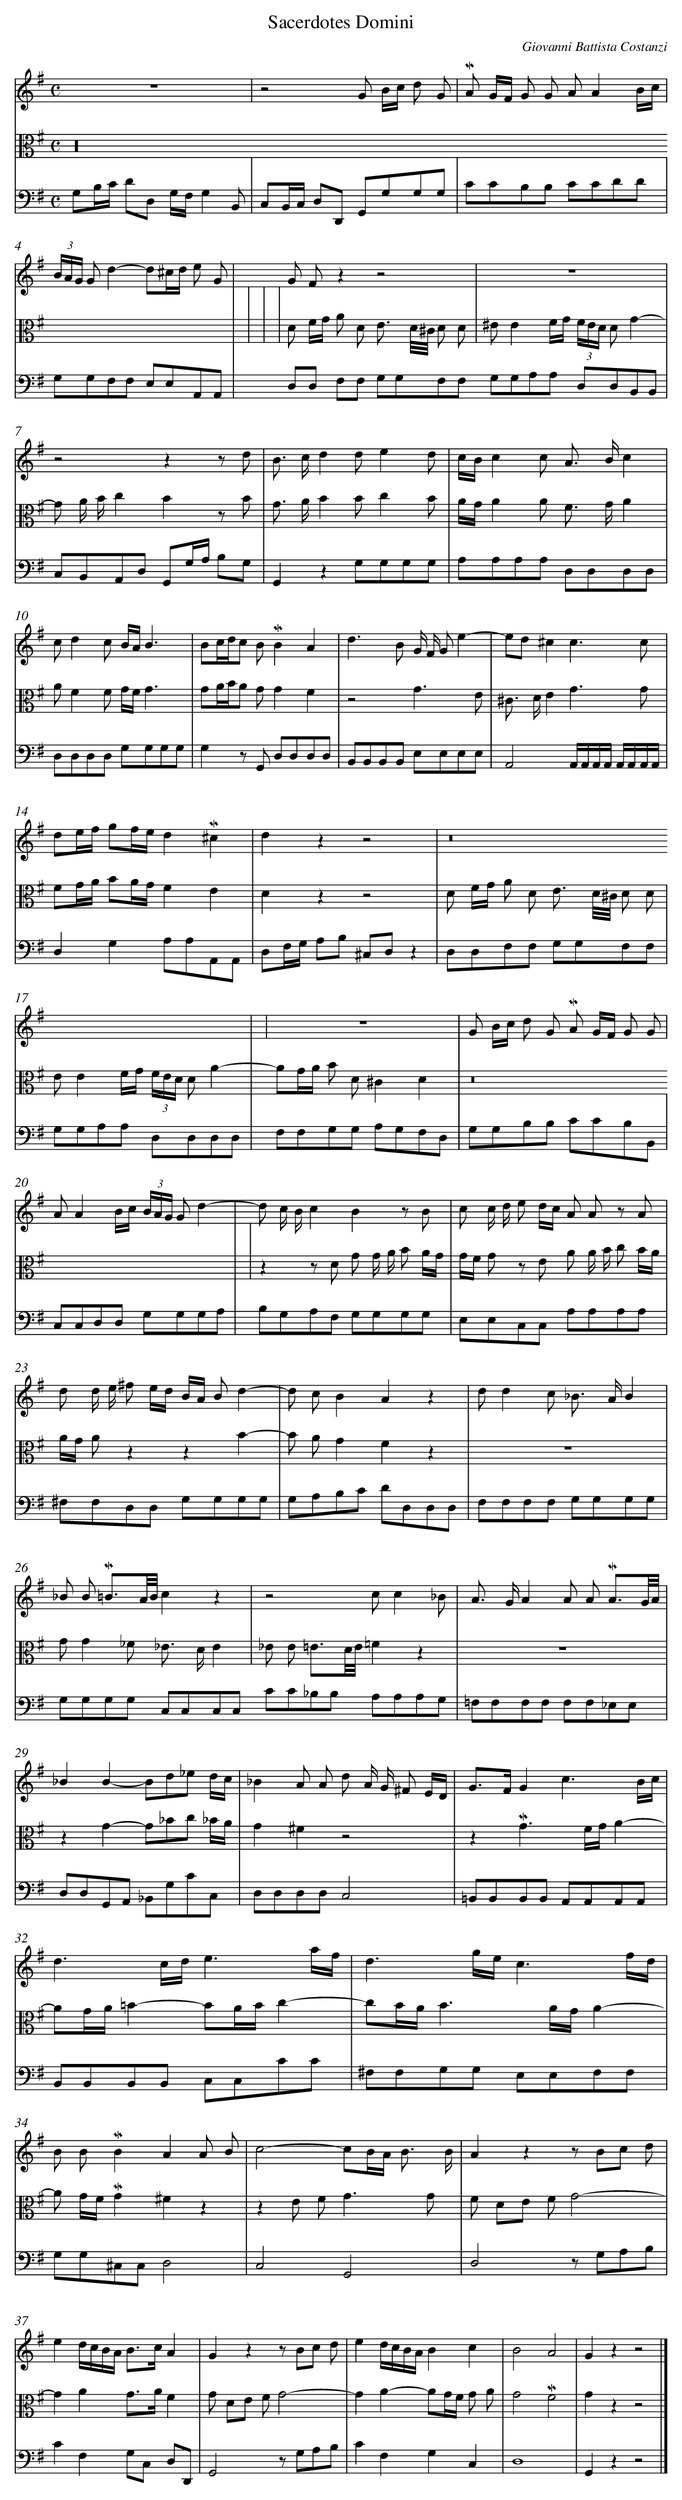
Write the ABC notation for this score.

X:1
T: Sacerdotes Domini
C: Giovanni Battista Costanzi
L: 1/8
M: C
V: 1
V: 2 clef=alto
V: 3 clef=bass
K: G
[V:1] z8 |
[V:2] z32 |
[V:3] G,B,/C/ DD, G,/F,/G,2B,, |
[V:1] z4G B/c/ d G |
[V:2]  |
[V:3] C,B,,/C,/ D,D,, G,,G,G,G, |
[V:1] !mordent!A G/F/ G G AA2B/c/ |
[V:2]  |
[V:3] CCB,B, CCDD |
[V:1] (3B/A/G/ Gd2-d^c/d/ e G |
[V:2]  |
[V:3] G,G,F,F, E,E,A,,A,, |
[V:1] G Fz2z4 |
[V:2] D F/G/ A D E3/ D//^C// D D |
[V:3] D,D, F,F, G,G,F,F, [|]
[V:1] z8 |
[V:2] ^EE2F/G/ (3F/E/D/ DG2- |
[V:3] G,G,A,A, D,D,B,,B,, |
[V:1] z4z2z d |
[V:2] G A/ B/c2B2z B |
[V:3] C,B,,A,,D, G,,G,/A,/ B,G, |
[V:1] B> cd2de2d |
[V:2] G> AB2Bc2B |
[V:3] G,,2z2G,G,G,G, |
[V:1] c/B/c2c A> Bc2 |
[V:2] A/G/A2A F> GA2 |
[V:3] A,A,A,A, D,D,D,D, |
[V:1] cd2c B/A/B3 |
[V:2] AF2F G/F/G3 |
[V:3] D,D,D,D, G,G,G,G, |
[V:1] Bc/d/c B!mordent!B2A2 |
[V:2] GA/B/A GG2F2 |
[V:3] G,2z G,, D,D,D,D, |
[V:1] d2>B2 G/ F/ Ge2- |
[V:2] z4G3E |
[V:3] B,,B,,B,,B,, E,E,E,E, |
[V:1] ed^c2c3c |
[V:2] ^C> DE2G3G |
[V:3] A,,4A,,/A,,/A,,/A,,/ A,,/A,,/A,,/A,,/ |
[V:1] de/f/ gf/e/d2!mordent!^c2 |
[V:2] FG/A/ BA/G/F2E2 |
[V:3] D,2G,2A,A,A,,A,, |
[V:1] d2z2z4 |
[V:2] D2z2z4 |
[V:3] D,F,/G,/ A,B, ^C,D,z2 |
[V:1] z16 |
[V:2] D F/G/ A D E3/ D//^C// D D |
[V:3] D,D,F,F, G,G,F,F, |
[V:1]  |
[V:2] EE2F/G/ (3F/E/D/ DA2- |
[V:3] G,G,A,A, D,D,D,D, |
[V:1] z8 |
[V:2] AG/A/ B D^C2D2 |
[V:3] F,F,G,G, A,G,F,D, |
[V:1] G B/c/ d G !mordent!A G/F/ G G |
[V:2] z16 |
[V:3] G,G,B,B, CCB,B,, |
[V:1] AA2B/c/ (3B/A/G/ Gd2- |
[V:2]  |
[V:3] C,C,D,D, G,G,G,A, |
[V:1] d c/ B/c2B2z B |
[V:2] z2z D G G/ A/ B A/G/ |
[V:3] B,G,A,F, G,G,G,G, |
[V:1] c c/ d/ e d/c/ A A z A |
[V:2] G/F/ G z E A A/ B/ c B/A/ |
[V:3] E,E,C,C, A,A,A,A, |
[V:1] d d/ e/ ^f e/d/ B/A/ Bd2- |
[V:2] A/G/ Az2z2B2- |
[V:3] ^F,F,D,D, G,G,G,G, |
[V:1] d cB2A2z2 |
[V:2] B AG2F2z2 |
[V:3] G,A,B,C DD,D,D, |
[V:1] dd2c _B> AB2 |
[V:2] z8 |
[V:3] F,F,F,F, G,G,G,G, |
[V:1] _B B !mordent!=B3/A//B//c2z2 |
[V:2] GG2_F _E> DE2 |
[V:3] G,G,G,G, C,C,C,C, [|]
[V:1] z4cc2_B |
[V:2] _E E =E3/D//E//=F2z2 |
[V:3] CC_B,B, A,A,A,G, |
[V:1] A> GA2A A !mordent!A3/G//A// |
[V:2] z8 |
[V:3] =F,F,F,F, F,F,_E,E, |
[V:1] _B2B2-Bd_e d/c/ |
[V:2] z2G2-G_Bc _B/A/ |
[V:3] D,D,G,,A,, _B,,G,CC, |
[V:1] _B2A A d A/ G/ ^F E/D/ |
[V:2] G2^F2z4 |
[V:3] D,D,D,D,C,4 |
[V:1] G>FG2c3B/c/ |
[V:2] z2!mordent!G3F/G/A2- |
[V:3] =B,,B,,B,,B,, A,,A,,A,,A,, |
[V:1] d3c/d/e3a/f/ |
[V:2] AG/A/=B2-BA/B/c2- |
[V:3] B,,B,,B,,B,, C,C,CC |
[V:1] d3g/e/c3f/d/ |
[V:2] cB/A/B3A/G/A2- |
[V:3] ^F,F,G,G, E,E,F,F, |
[V:1] B B!mordent!B2A2A B |
[V:2] A G/F/!mordent!G2^F2z2 |
[V:3] G,G,^C,C,D,4 |
[V:1] c4-cB/A< B B/ |
[V:2] z2E F2<G2G |
[V:3] C,4G,,4 |
[V:1] A2z2z Bc d |
[V:2] F DE FG4- |
[V:3] D,4z G,A,B, |
[V:1] e2d/c/B/A< Bc/A2 |
[V:2] G2A2G>AF2 |
[V:3] C2F,2G,C, D,D,, |
[V:1] G2z2z Bc d |
[V:2] G DE FG4- |
[V:3] G,,4z G,A,B, |
[V:1] e2d/c/B/A/B2c2 |
[V:2] G2A2-AG/F/ G A |
[V:3] C2F,2G,2C,2 |
[V:1] B4A4 |
[V:2] G4!mordent!F4 |
[V:3] D,8 |
[V:1] G2z2z4 |]
[V:2] G2z2z4 |]
[V:3] G,,2z2z4 |]
